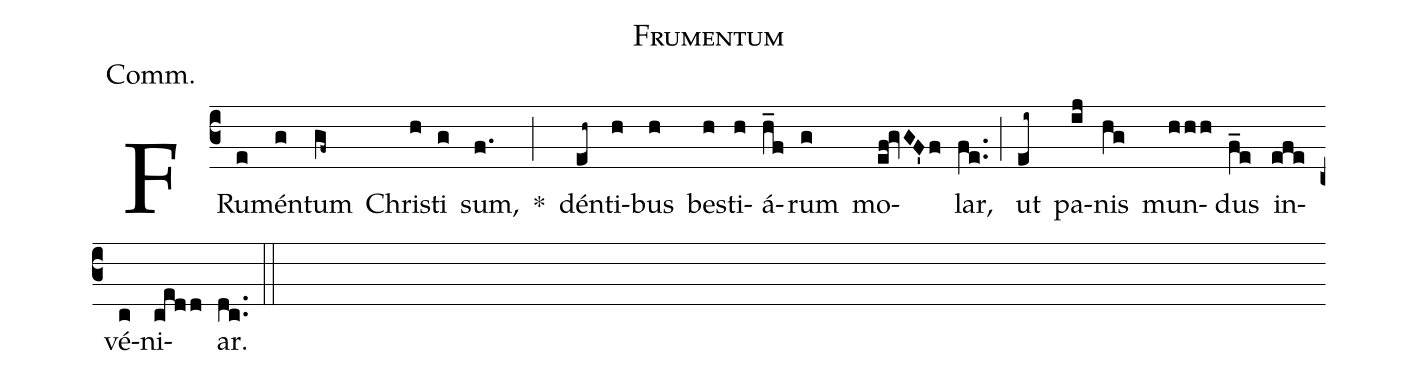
name:Frumentum;
annotation:Comm.;
mode:3;
office-part:Communion;
%%
(c3) FRu(e)mén(g)tum(gf~) Chri(h)sti(g) sum,(f.) *(;)
dén(eh~)ti(h)bus(h) bes(h)ti(h)á(h_f)rum(g) mo(ef!gvGF'f)lar,(fe..) (;)
ut(ei~) pa(ij)nis(hg) mun(hhh)dus(f_e) in(efe)vé(c)ni(cedd)ar.(dc..) (::)
